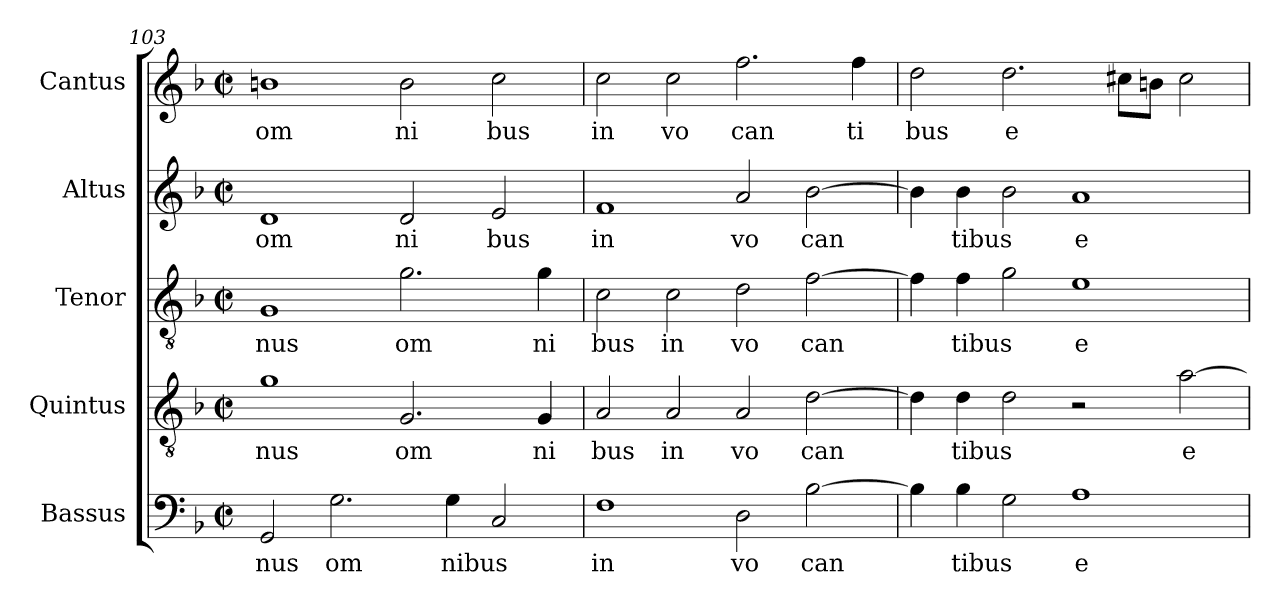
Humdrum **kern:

**kern	**text	**kern	**text	**kern	**text	**kern	**text	**kern	**text
*part5	*part5	*part4	*part4	*part3	*part3	*part2	*part2	*part1	*part1
*staff5	*staff5	*staff4	*staff4	*staff3	*staff3	*staff2	*staff2	*staff1	*staff1
*I"Bassus	*	*I"Quintus	*	*I"Tenor	*	*I"Altus	*	*I"Cantus	*
*clefF4	*	*clefGv2	*	*clefGv2	*	*clefG2	*	*clefG2	*
*k[b-]	*	*k[b-]	*	*k[b-]	*	*k[b-]	*	*k[b-]	*
*F:	*	*F:	*	*F:	*	*F:	*	*F:	*
*M2/2	*	*M2/2	*	*M2/2	*	*M2/2	*	*M2/2	*
*met(c|)	*	*met(c|)	*	*met(c|)	*	*met(c|)	*	*met(c|)	*
=103	=103	=103	=103	=103	=103	=103	=103	=103	=103
!	!LO:LY:b:cj	!	!LO:LY:b:cj	!	!LO:LY:b:cj	!	!LO:LY:b:cj	!	!LO:LY:b:cj
2GG/	nus	1g	nus	1G	nus	1d	om	1bn	om
!	!LO:LY:b:cj	!	!	!	!	!	!	!	!
2.G\	om	.	.	.	.	.	.	.	.
!	!	!	!LO:LY:b:cj	!	!LO:LY:b:cj	!	!LO:LY:b:cj	!	!LO:LY:b:cj
.	.	2.G/	om	2.g\	om	2d/	ni	2b\	ni
!	!LO:LY:b:cj	!	!	!	!	!	!	!	!
4G\	nibus	.	.	.	.	.	.	.	.
!	!LO:LY:b:cj	!	!	!	!	!	!LO:LY:b:cj	!	!LO:LY:b:cj
2C/	.	.	.	.	.	2e/	bus	2cc\	bus
!	!	!	!LO:LY:b:cj	!	!LO:LY:b:cj	!	!	!	!
.	.	4G/	ni	4g\	ni	.	.	.	.
=104	=104	=104	=104	=104	=104	=104	=104	=104	=104
!	!LO:LY:b:cj	!	!LO:LY:b:cj	!	!LO:LY:b:cj	!	!LO:LY:b:cj	!	!LO:LY:b:cj
1F	in	2A/	bus	2c\	bus	1f	in	2cc\	in
!	!	!	!LO:LY:b:cj	!	!LO:LY:b:cj	!	!	!	!LO:LY:b:cj
.	.	2A/	in	2c\	in	.	.	2cc\	vo
!	!LO:LY:b:cj	!	!LO:LY:b:cj	!	!LO:LY:b:cj	!	!LO:LY:b:cj	!	!LO:LY:b:cj
2D\	vo	2A/	vo	2d\	vo	2a/	vo	2.ff\	can
!	!LO:LY:b:cj	!	!LO:LY:b:cj	!	!LO:LY:b:cj	!	!LO:LY:b:cj	!	!
[>2B-\	can	[>2d\	can	[>2f\	can	[>2b-\	can	.	.
!	!	!	!	!	!	!	!	!	!LO:LY:b:cj
.	.	.	.	.	.	.	.	4ff\	ti
=105	=105	=105	=105	=105	=105	=105	=105	=105	=105
!	!LO:LY:b:cj	!	!LO:LY:b:cj	!	!LO:LY:b:cj	!	!LO:LY:b:cj	!	!LO:LY:b:cj
4B-\]	.	4d\]	.	4f\]	.	4b-\]	.	2dd\	bus
!	!LO:LY:b:cj	!	!LO:LY:b:cj	!	!LO:LY:b:cj	!	!LO:LY:b:cj	!	!
4B-\	tibus	4d\	tibus	4f\	tibus	4b-\	tibus	.	.
!	!LO:LY:b:cj	!	!LO:LY:b:cj	!	!LO:LY:b:cj	!	!LO:LY:b:cj	!	!LO:LY:b:cj
2G\	.	2d\	.	2g\	.	2b-\	.	2.dd\	e
!	!LO:LY:b:cj	!	!	!	!LO:LY:b:cj	!	!LO:LY:b:cj	!	!
1A	e	2r	.	1e	e	1a	e	.	.
!	!	!	!	!	!	!	!	!	!LO:LY:b:cj
.	.	.	.	.	.	.	.	8cc#\L	.
!	!	!	!	!	!	!	!	!	!LO:LY:b:cj
.	.	.	.	.	.	.	.	8b\J	.
!	!	!	!LO:LY:b:cj	!	!	!	!	!	!LO:LY:b:cj
.	.	[>2a\	e	.	.	.	.	2cc#\	.
=	=	=	=	=	=	=	=	=	=
*-	*-	*-	*-	*-	*-	*-	*-	*-	*-
